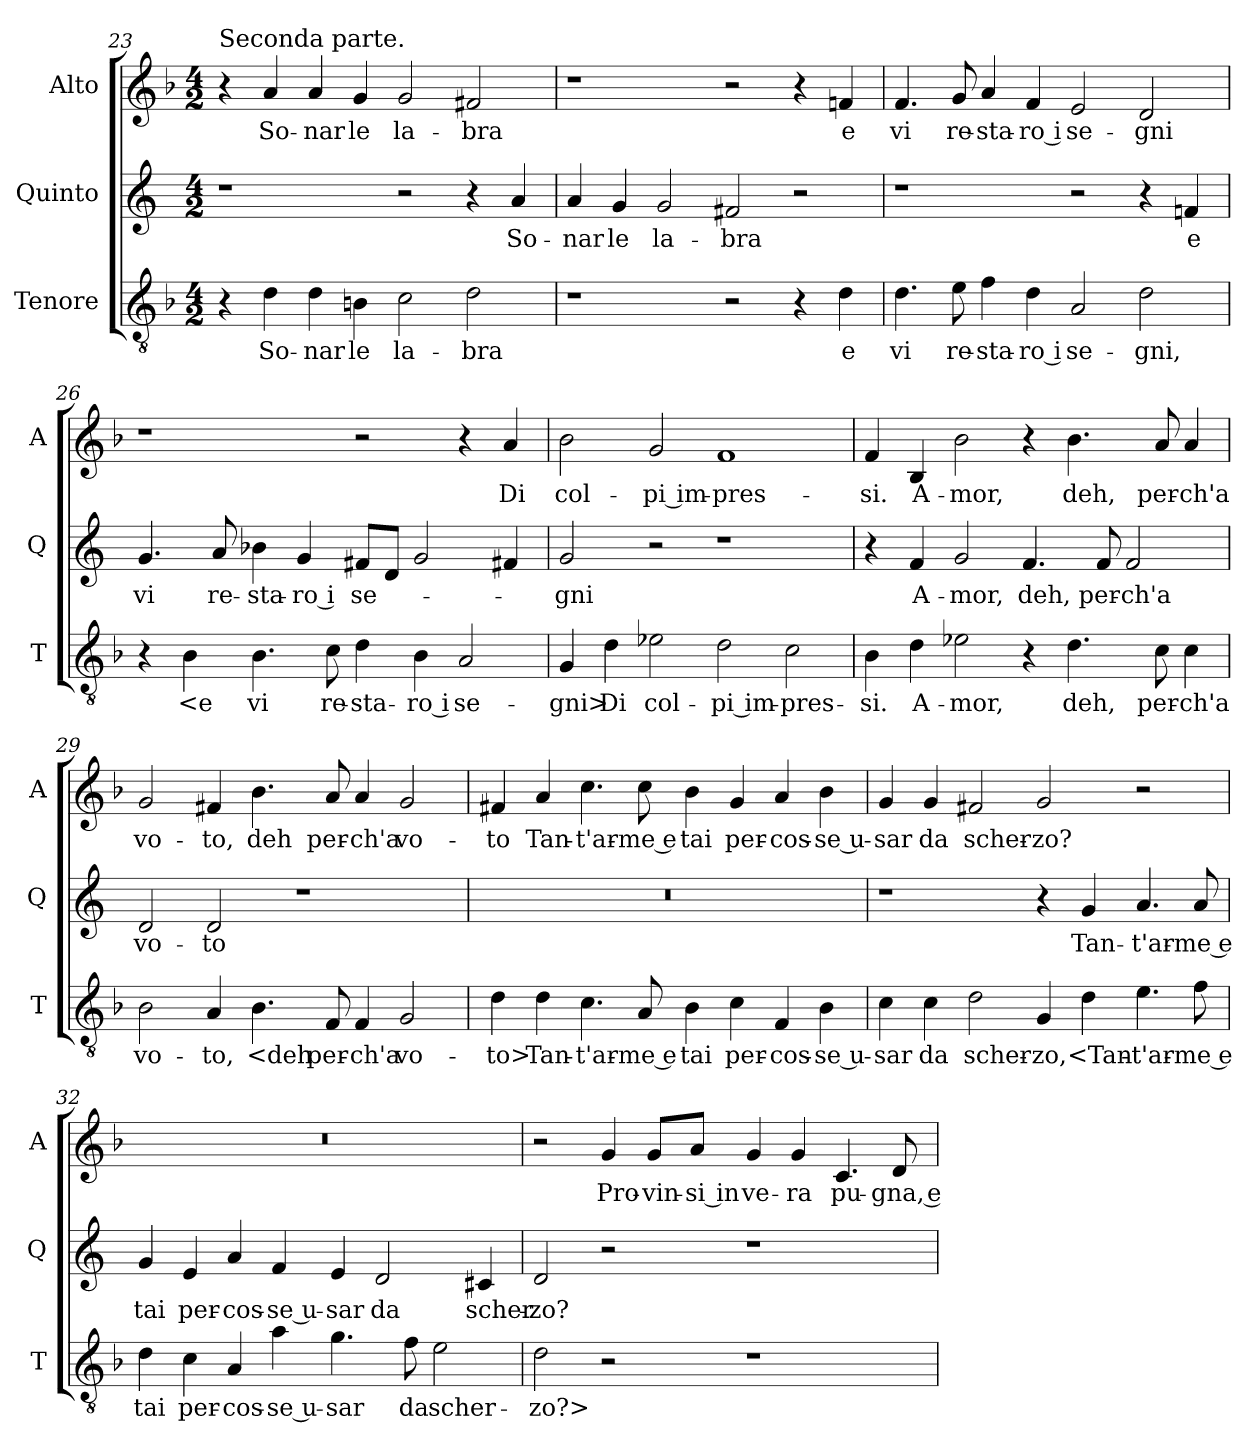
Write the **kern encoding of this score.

**kern	**text	**kern	**text	**kern	**text
*part3	*part3	*part2	*part2	*part1	*part1
*staff3	*staff3	*staff2	*staff2	*staff1	*staff1
*I"Tenore	*	*I"Quinto	*	*I"Alto	*
*I'T	*	*I'Q	*	*I'A	*
*clefGv2	*	*clefG2	*	*clefG2	*
*k[b-]	*	*	*	*k[b-]	*
*M4/2	*	*M4/2	*	*M4/2	*
=23	=23	=23	=23	=23	=23
!	!	!	!	!LO:TX:a:t=Seconda parte.	!
4r	.	1r	.	4r	.
4d	So-	.	.	4a	So-
4d	-nar	.	.	4a	-nar
4Bn	le	.	.	4g	le
2c	la-	2r	.	2g	la-
2d	-bra	4r	.	2f#X	-bra
.	.	4a	So-	.	.
=24	=24	=24	=24	=24	=24
1r	.	4a	-nar	1r	.
.	.	4g	le	.	.
.	.	2g	la-	.	.
2r	.	2f#X	-bra	2r	.
4r	.	2r	.	4r	.
4d	e	.	.	4fn	e
=25	=25	=25	=25	=25	=25
4.d	vi	1r	.	4.f	vi
8e	re-	.	.	8g	re-
4f	-sta-	.	.	4a	-sta-
4d	-ro i	.	.	4f	-ro i
2A	se-	2r	.	2e	se-
2d	-gni,	4r	.	2d	-gni
.	.	4fn	e	.	.
=26	=26	=26	=26	=26	=26
4r	.	4.g	vi	1r	.
4B-	<e	.	.	.	.
.	.	8a	re-	.	.
4.B-	vi	4b-X	-sta-	.	.
.	.	4g	-ro i	.	.
8c	re-	.	.	.	.
4d	-sta-	8f#XL	se-	2r	.
.	.	8dJ	.	.	.
4B-	-ro i	2g	.	.	.
2A	se-	.	.	4r	.
.	.	4f#X	.	4a	Di
=27	=27	=27	=27	=27	=27
4G	-gni>	2g	-gni	2b-	col-
4d	Di	.	.	.	.
2e-X	col-	2r	.	2g	-pi im-
2d	-pi im-	1r	.	1f	-pres-
2c	-pres-	.	.	.	.
=28	=28	=28	=28	=28	=28
4B-	-si.	4r	.	4f	-si.
4d	A-	4f	A-	4B-	A-
2e-X	-mor,	2g	-mor,	2b-	-mor,
4r	.	4.f	deh,	4r	.
4.d	deh,	.	.	4.b-	deh,
.	.	8f	per-	.	.
.	.	2f	-ch'a	.	.
8c	per-	.	.	8a	per-
4c	-ch'a	.	.	4a	-ch'a
=29	=29	=29	=29	=29	=29
2B-	vo-	2d	vo-	2g	vo-
4A	-to,	2d	-to	4f#X	-to,
4.B-	<deh	.	.	4.b-	deh
.	.	1r	.	.	.
8F	per-	.	.	8a	per-
4F	-ch'a	.	.	4a	-ch'a
2G	vo-	.	.	2g	vo-
=30	=30	=30	=30	=30	=30
4d	-to>	0r	.	4f#X	-to
4d	Tan-	.	.	4a	Tan-
4.c	-t'ar-	.	.	4.cc	-t'ar-
8A	-me e	.	.	8cc	-me e
4B-	tai	.	.	4b-	tai
4c	per-	.	.	4g	per-
4F	-cos-	.	.	4a	-cos-
4B-	-se u-	.	.	4b-	-se u-
=31	=31	=31	=31	=31	=31
4c	-sar	1r	.	4g	-sar
4c	da	.	.	4g	da
2d	scher-	.	.	2f#X	scher-
4G	-zo,	4r	.	2g	-zo?
4d	<Tan-	4g	Tan-	.	.
4.e	-t'ar-	4.a	-t'ar-	2r	.
8f	-me e	8a	-me e	.	.
=32	=32	=32	=32	=32	=32
4d	tai	4g	tai	0r	.
4c	per-	4e	per-	.	.
4A	-cos-	4a	-cos-	.	.
4a	-se u-	4f	-se u-	.	.
4.g	-sar	4e	-sar	.	.
.	.	2d	da	.	.
8f	da	.	.	.	.
2e	scher-	.	.	.	.
.	.	4c#X	scher-	.	.
=33	=33	=33	=33	=33	=33
2d	-zo?>	2d	-zo?	2r	.
2r	.	2r	.	4g	Pro-
.	.	.	.	8g/L	-vin-
.	.	.	.	8a/J	-si in
1r	.	1r	.	4g	ve-
.	.	.	.	4g	-ra
.	.	.	.	4.c	pu-
.	.	.	.	8d	-gna, e
=	=	=	=	=	=
*-	*-	*-	*-	*-	*-
